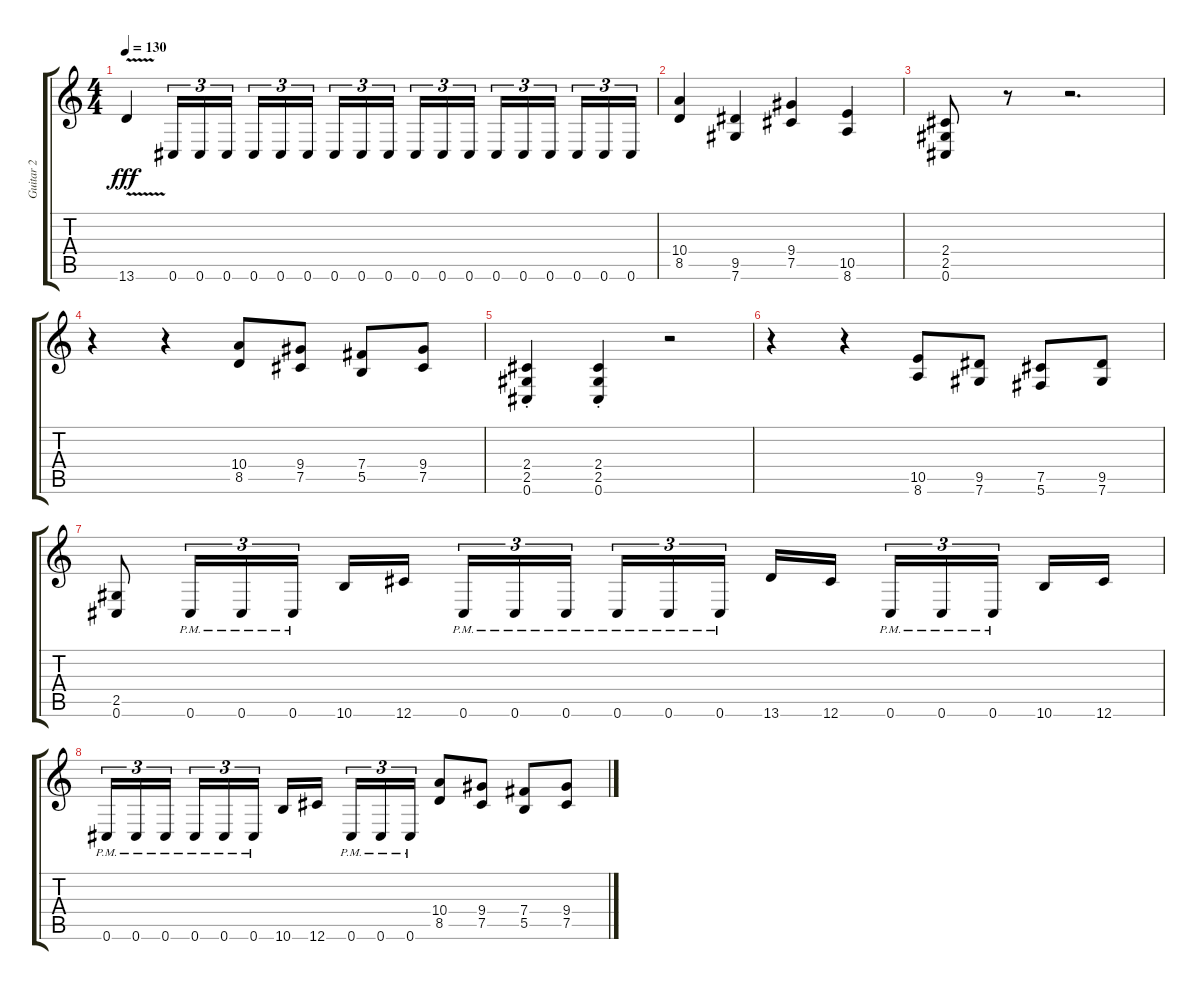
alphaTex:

\track ("Guitar 2" "Guitar 2") {instrument overdrivenguitar}
\staff {score tabs}
\tuning (Db4 Ab3 E3 B2 Gb2 Db2) {hide}
\ts (4 4)
\tempo 130
\clef g2
\ks c
13.6{v}.4{dy fff} 0.6.16{tu (3 2)} 0.6.16{tu (3 2)} 0.6.16{tu (3 2) beam splitsecondary} 0.6.16{tu (3 2)} 0.6.16{tu (3 2)} 0.6.16{tu (3 2)} 0.6.16{tu (3 2)} 0.6.16{tu (3 2)} 0.6.16{tu (3 2) beam splitsecondary} 0.6.16{tu (3 2)} 0.6.16{tu (3 2)} 0.6.16{tu (3 2)} 0.6.16{tu (3 2)} 0.6.16{tu (3 2)} 0.6.16{tu (3 2) beam splitsecondary} 0.6.16{tu (3 2)} 0.6.16{tu (3 2)} 0.6.16{tu (3 2)} |
(10.4 8.5).4 (9.5 7.6).4 (9.4 7.5).4 (10.5 8.6).4 |
(2.4 2.5 0.6).8 r.8 r.2{d} |
r.4 r.4 (10.4 8.5).8 (9.4 7.5).8 (7.4 5.5).8 (9.4 7.5).8 |
(2.4{st} 2.5{st} 0.6{st}).4 (2.4{st} 2.5{st} 0.6{st}).4 r.2 |
r.4 r.4 (10.5 8.6).8 (9.5 7.6).8 (7.5 5.6).8 (9.5 7.6).8 |
(2.5 0.6).8 0.6{pm}.16{tu (3 2)} 0.6{pm}.16{tu (3 2)} 0.6{pm}.16{tu (3 2)} 10.6.16 12.6.16{beam splitsecondary} 0.6{pm}.16{tu (3 2)} 0.6{pm}.16{tu (3 2)} 0.6{pm}.16{tu (3 2)} 0.6{pm}.16{tu (3 2)} 0.6{pm}.16{tu (3 2)} 0.6{pm}.16{tu (3 2) beam splitsecondary} 13.6.16 12.6.16 0.6{pm}.16{tu (3 2)} 0.6{pm}.16{tu (3 2)} 0.6{pm}.16{tu (3 2) beam splitsecondary} 10.6.16 12.6.16 |
0.6{pm}.16{tu (3 2)} 0.6{pm}.16{tu (3 2)} 0.6{pm}.16{tu (3 2) beam splitsecondary} 0.6{pm}.16{tu (3 2)} 0.6{pm}.16{tu (3 2)} 0.6{pm}.16{tu (3 2)} 10.6.16 12.6.16{beam splitsecondary} 0.6{pm}.16{tu (3 2)} 0.6{pm}.16{tu (3 2)} 0.6{pm}.16{tu (3 2)} (10.4 8.5).8 (9.4 7.5).8 (7.4 5.5).8 (9.4 7.5).8
